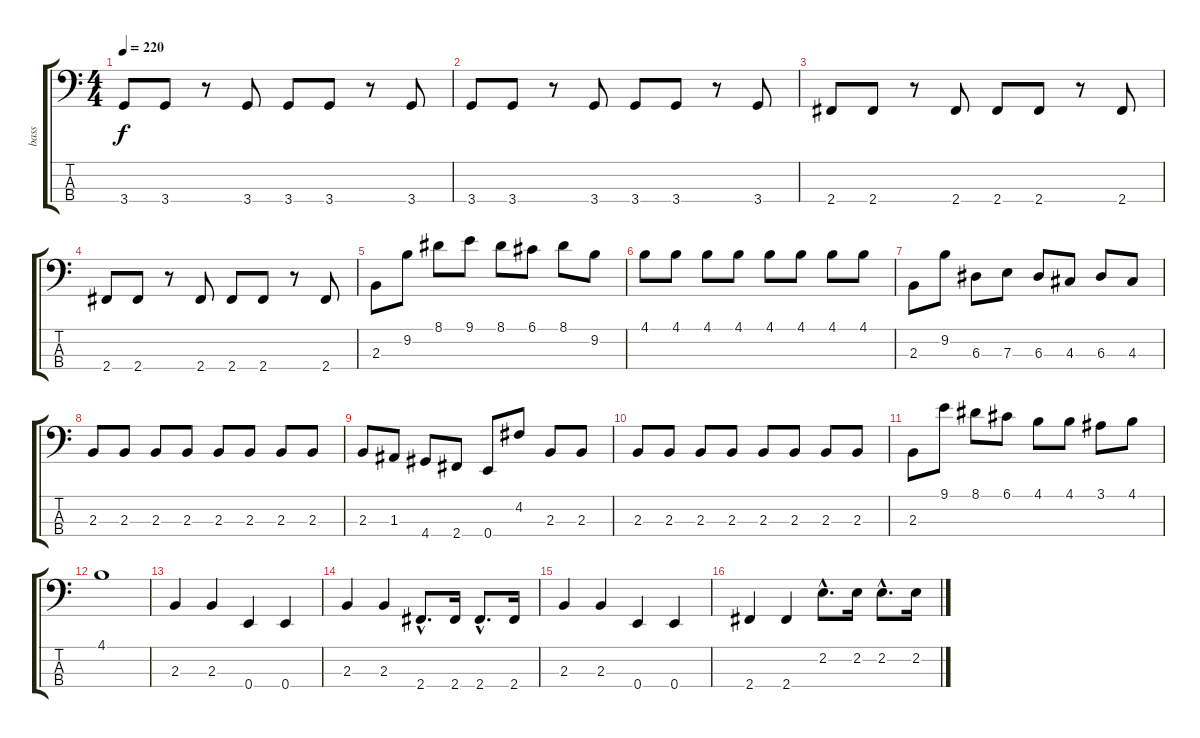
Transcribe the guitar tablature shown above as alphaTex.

\track ("bass" "bass") {instrument electricbassfinger}
\staff {score tabs}
\tuning (G2 D2 A1 E1) {hide}
\ts (4 4)
\tempo 220
\clef f4
\ks c
3.4.8{dy f} 3.4.8 r.8 3.4.8 3.4.8 3.4.8 r.8 3.4.8 |
3.4.8 3.4.8 r.8 3.4.8 3.4.8 3.4.8 r.8 3.4.8 |
2.4.8 2.4.8 r.8 2.4.8 2.4.8 2.4.8 r.8 2.4.8 |
2.4.8 2.4.8 r.8 2.4.8 2.4.8 2.4.8 r.8 2.4.8 |
2.3.8 9.2.8 8.1.8 9.1.8 8.1.8 6.1.8 8.1.8 9.2.8 |
4.1.8 4.1.8 4.1.8 4.1.8 4.1.8 4.1.8 4.1.8 4.1.8 |
2.3.8 9.2.8 6.3.8 7.3.8 6.3.8 4.3.8 6.3.8 4.3.8 |
2.3.8 2.3.8 2.3.8 2.3.8 2.3.8 2.3.8 2.3.8 2.3.8 |
2.3.8 1.3.8 4.4.8 2.4.8 0.4.8 4.2.8 2.3.8 2.3.8 |
2.3.8 2.3.8 2.3.8 2.3.8 2.3.8 2.3.8 2.3.8 2.3.8 |
2.3.8 9.1.8 8.1.8 6.1.8 4.1.8 4.1.8 3.1.8 4.1.8 |
4.1.1 |
2.3.4 2.3.4 0.4.4 0.4.4 |
2.3.4 2.3.4 2.4{hac}.8{d} 2.4.16 2.4{hac}.8{d} 2.4.16 |
2.3.4 2.3.4 0.4.4 0.4.4 |
2.4.4 2.4.4 2.2{hac}.8{d} 2.2.16 2.2{hac}.8{d} 2.2.16
